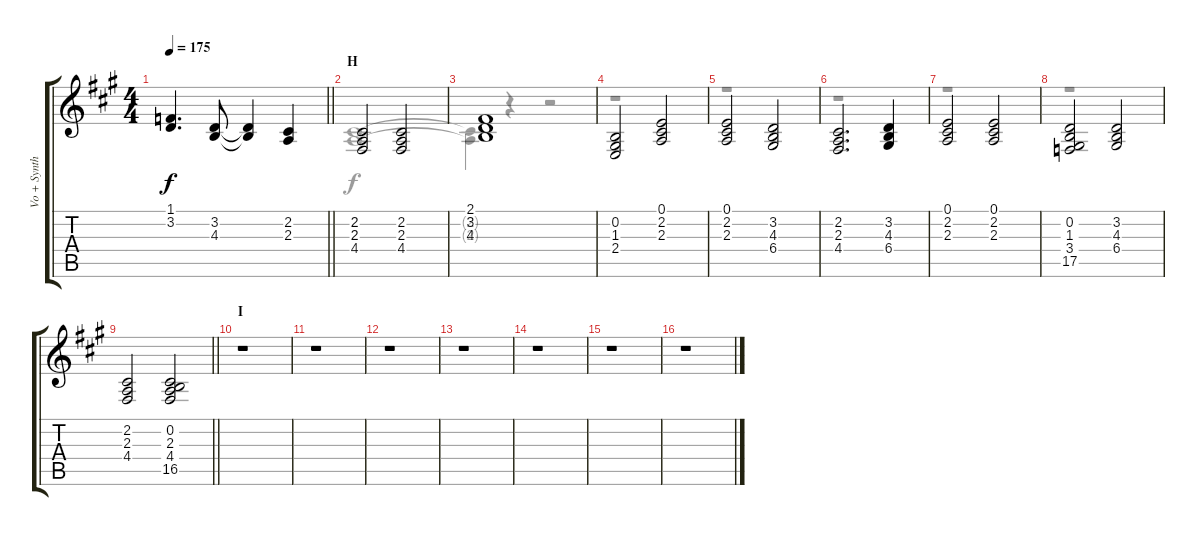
\track ("Vo + Synth." "Vo + Synth") {instrument lead6voice}
\staff {score tabs}
\tuning (E4 B3 G3 D3 A2 E2) {hide}
\voice
\ts (4 4)
\tempo 175
\clef g2
\barLineRight lightlight
\ks f#minor
(1.1 3.2).4{d dy f} (3.2 4.3).8 (3.2{t} 4.3{t}).4 (2.2 2.3).4 |
\section ("" "H")
(2.2 2.3 4.4).2 (2.2 2.3 4.4).2 |
(2.1 3.2 4.3).1 |
(0.2 1.3 2.4).2 (0.1 2.2 2.3).2 |
(0.1 2.2 2.3).2 (3.2 4.3 6.4).2 |
(2.2 2.3 4.4).2{d} (3.2 4.3 6.4).4 |
(0.1 2.2 2.3).2 (0.1 2.2 2.3).2 |
(0.2 1.3 3.4 17.5).2 (3.2 4.3 6.4).2 |
\barLineRight lightlight
(2.2 2.3 4.4).2 (0.2 2.3 4.4 16.5).2 |
\section ("" "I")
r.1 |
r.1 |
r.1 |
r.1 |
r.1 |
r.1 |
r.1
\voice
\clef g2
\ottava regular
\simile none
\barLineRight lightlight
\ks f#minor
|
(2.2 2.3).1 |
(2.2{t} 2.3{t}).4 r.4 r.2 |
r.1 |
r.1 |
r.1 |
r.1 |
r.1 |
\barLineRight lightlight
|
|
|
|
|
|
|
